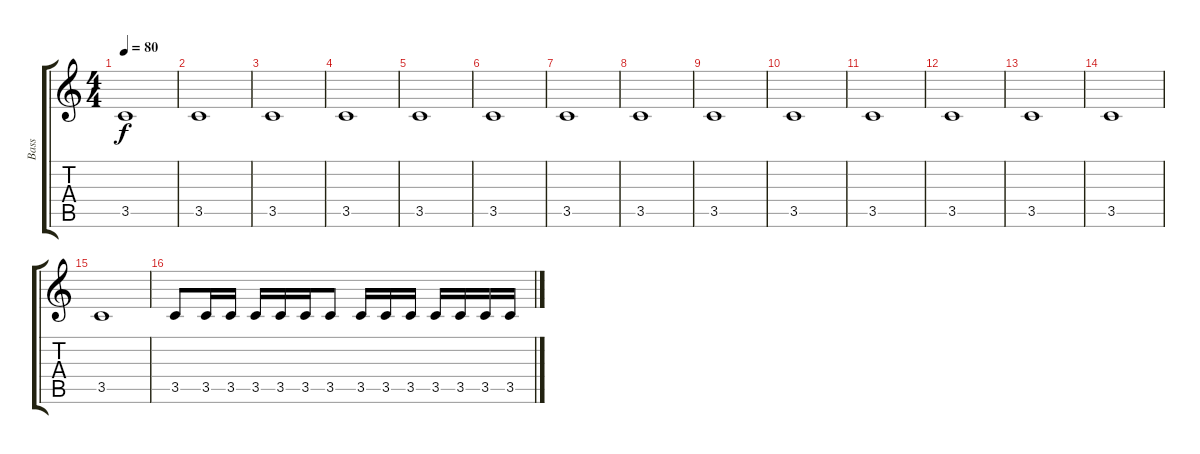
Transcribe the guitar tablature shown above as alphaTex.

\track ("Bass" "Bass") {instrument electricbassfinger}
\staff {score tabs}
\tuning (E4 B3 G3 D3 A2 E2) {hide}
\ts (4 4)
\tempo 80
\clef g2
\ks c
3.5.1{dy f} |
3.5.1 |
3.5.1 |
3.5.1 |
3.5.1 |
3.5.1 |
3.5.1 |
3.5.1 |
3.5.1 |
3.5.1 |
3.5.1 |
3.5.1 |
3.5.1 |
3.5.1 |
3.5.1 |
3.5.8 3.5.16 3.5.16 3.5.16 3.5.16 3.5.16 3.5.8 3.5.16 3.5.16 3.5.16 3.5.16 3.5.16 3.5.16 3.5.16
